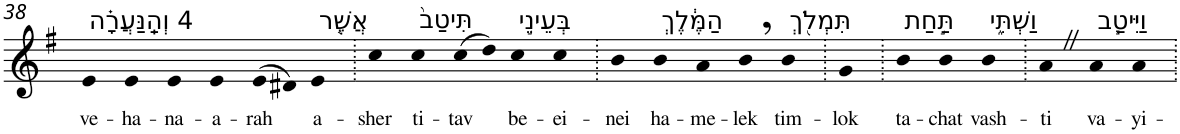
**kern	**text
*part1	*part1
*staff1	*staff1
*I"Piano	*
*I'Pno	*
!!LO:PB:g=z
*clefG2	*
*k[f#]	*
*G:	*
=38	=38
!LO:TX:a:t=4 וְהַֽנַּעֲרָ֗ה	!
!	!LO:LY:b
4e	ve-
!	!LO:LY:b
4e	-ha-
!	!LO:LY:b
4e	-na-
!	!LO:LY:b
4e	-a-
!	!LO:LY:b
(>8e	-rah
8d#X)	.
!LO:TX:a:t=אֲשֶׁ֤ר	!
!	!LO:LY:b
4e	a-
=39.	=39.
!	!LO:LY:b
4cc	-sher
!LO:TX:a:t=תִּיטַב֙	!
!	!LO:LY:b
4cc	ti-
!	!LO:LY:b
(>8cc	-tav
8dd)	.
!LO:TX:a:t=בְּעֵינֵ֣י	!
!	!LO:LY:b
4cc	be-
!	!LO:LY:b
4cc	-ei-
=40.	=40.
!	!LO:LY:b
4b	-nei
!LO:TX:a:t=הַמֶּ֔לֶךְ	!
!	!LO:LY:b
4b	ha-
!	!LO:LY:b
4a	-me-
!	!LO:LY:b
4b,	-lek
!LO:TX:a:t=תִּמְלֹ֖ךְ	!
!	!LO:LY:b
4b	tim-
=41.	=41.
!	!LO:LY:b
4g	-lok
=42.	=42.
!LO:TX:a:t=תַּ֣חַת	!
!	!LO:LY:b
4b	ta-
!	!LO:LY:b
4b	-chat
!LO:TX:a:t=וַשְׁתִּ֑י	!
!	!LO:LY:b
4b	vash-
=43.	=43.
!	!LO:LY:b
4aZ	-ti
!LO:TX:a:t=וַיִּיטַ֧ב	!
!	!LO:LY:b
4a	va-
!	!LO:LY:b
4a	-yi-
=.	=.
*-	*-
